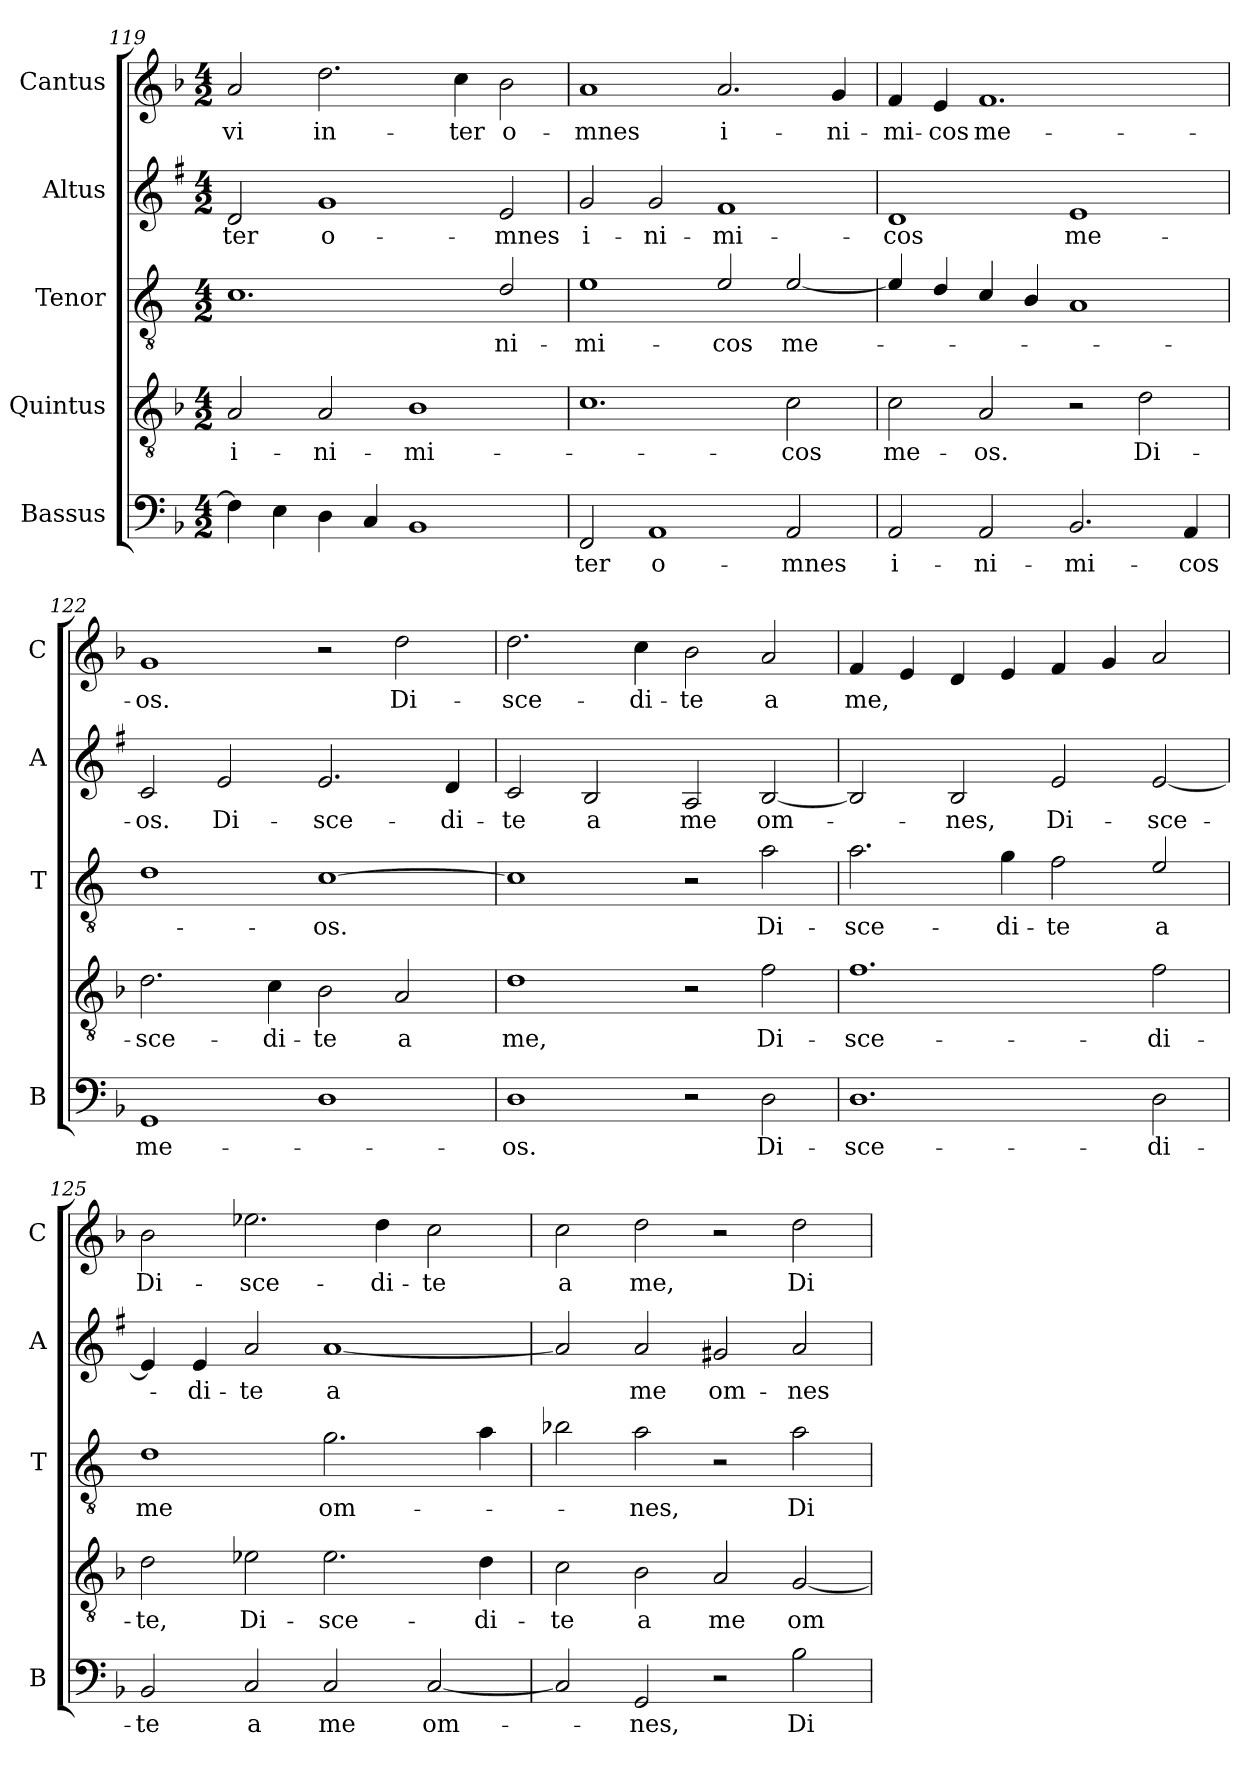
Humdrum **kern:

**kern	**text	**kern	**text	**kern	**text	**kern	**text	**kern	**text
*part5	*part5	*part4	*part4	*part3	*part3	*part2	*part2	*part1	*part1
*staff5	*staff5	*staff4	*staff4	*staff3	*staff3	*staff2	*staff2	*staff1	*staff1
*I"Bassus	*	*I"Quintus	*	*I"Tenor	*	*I"Altus	*	*I"Cantus	*
*I'B	*	*	*	*I'T	*	*I'A	*	*I'C	*
*clefF4	*	*clefGv2	*	*clefGv2	*	*clefG2	*	*clefG2	*
*	*	*	*	*ITrd4c7	*	*ITrd1c2	*	*	*
*k[b-]	*	*k[b-]	*	*k[b-]	*	*k[b-]	*	*k[b-]	*
*F:	*	*F:	*	*F:	*	*F:	*	*F:	*
*M4/2	*	*M4/2	*	*M4/2	*	*M4/2	*	*M4/2	*
=119	=119	=119	=119	=119	=119	=119	=119	=119	=119
!	!	!	!LO:LY:b	!	!	!	!LO:LY:b	!	!LO:LY:b
4F\]	.	2A/	i-	1.F	.	2c/	-ter	2a/	-vi
4E\	.	.	.	.	.	.	.	.	.
!	!	!	!LO:LY:b	!	!	!	!LO:LY:b	!	!LO:LY:b
4D\	.	2A/	-ni-	.	.	1f	o-	2.dd\	in-
4C/	.	.	.	.	.	.	.	.	.
!	!	!	!LO:LY:b	!	!	!	!	!	!
1BB-	.	1B-	-mi-	.	.	.	.	.	.
!	!	!	!	!	!	!	!	!	!LO:LY:b
.	.	.	.	.	.	.	.	4cc\	-ter
!	!	!	!	!	!LO:LY:b	!	!LO:LY:b	!	!LO:LY:b
.	.	.	.	2G/	-ni-	2d/	-mnes	2b-\	o-
!!LO:LB:g=z
=120	=120	=120	=120	=120	=120	=120	=120	=120	=120
!	!LO:LY:b	!	!	!	!LO:LY:b	!	!LO:LY:b	!	!LO:LY:b
2FF/	-ter	1.c	.	1A	-mi-	2f/	i-	1a	-mnes
!	!LO:LY:b	!	!	!	!	!	!LO:LY:b	!	!
1AA	o-	.	.	.	.	2f/	-ni-	.	.
!	!	!	!	!	!LO:LY:b	!	!LO:LY:b	!	!LO:LY:b
.	.	.	.	2A/	-cos	1e	-mi-	2.a/	i-
!	!LO:LY:b	!	!LO:LY:b	!	!LO:LY:b	!	!	!	!
2AA/	-mnes	2c\	-cos	[2A/	me-	.	.	.	.
!	!	!	!	!	!	!	!	!	!LO:LY:b
.	.	.	.	.	.	.	.	4g/	-ni-
=121	=121	=121	=121	=121	=121	=121	=121	=121	=121
!	!LO:LY:b	!	!LO:LY:b	!	!	!	!LO:LY:b	!	!LO:LY:b
2AA/	i-	2c\	me-	4A/]	.	1c	-cos	4f/	-mi-
!	!	!	!	!	!	!	!	!	!LO:LY:b
.	.	.	.	4G/	.	.	.	4e/	-cos
!	!LO:LY:b	!	!LO:LY:b	!	!	!	!	!	!LO:LY:b
2AA/	-ni-	2A/	-os.	4F/	.	.	.	1.f	me-
.	.	.	.	4E/	.	.	.	.	.
!	!LO:LY:b	!	!	!	!	!	!LO:LY:b	!	!
2.BB-/	-mi-	2r	.	1D	.	1d	me-	.	.
!	!	!	!LO:LY:b	!	!	!	!	!	!
.	.	2d\	Di-	.	.	.	.	.	.
!	!LO:LY:b	!	!	!	!	!	!	!	!
4AA/	-cos	.	.	.	.	.	.	.	.
=122	=122	=122	=122	=122	=122	=122	=122	=122	=122
!	!LO:LY:b	!	!LO:LY:b	!	!	!	!LO:LY:b	!	!LO:LY:b
1GG	me-	2.d\	-sce-	1G	.	2B-/	-os.	1g	-os.
!	!	!	!	!	!	!	!LO:LY:b	!	!
.	.	.	.	.	.	2d/	Di-	.	.
!	!	!	!LO:LY:b	!	!	!	!	!	!
.	.	4c\	-di-	.	.	.	.	.	.
!	!	!	!LO:LY:b	!	!LO:LY:b	!	!LO:LY:b	!	!
1D	.	2B-\	-te	[1F	-os.	2.d/	-sce-	2r	.
!	!	!	!LO:LY:b	!	!	!	!	!	!LO:LY:b
.	.	2A/	a	.	.	.	.	2dd\	Di-
!	!	!	!	!	!	!	!LO:LY:b	!	!
.	.	.	.	.	.	4c/	-di-	.	.
=123	=123	=123	=123	=123	=123	=123	=123	=123	=123
!	!LO:LY:b	!	!LO:LY:b	!	!	!	!LO:LY:b	!	!LO:LY:b
1D	-os.	1d	me,	1F]	.	2B-/	-te	2.dd\	-sce-
!	!	!	!	!	!	!	!LO:LY:b	!	!
.	.	.	.	.	.	2A/	a	.	.
!	!	!	!	!	!	!	!	!	!LO:LY:b
.	.	.	.	.	.	.	.	4cc\	-di-
!	!	!	!	!	!	!	!LO:LY:b	!	!LO:LY:b
2r	.	2r	.	2r	.	2G/	me	2b-\	-te
!	!LO:LY:b	!	!LO:LY:b	!	!LO:LY:b	!	!LO:LY:b	!	!LO:LY:b
2D\	Di-	2f\	Di-	2d\	Di-	[2A/	om-	2a/	a
=124	=124	=124	=124	=124	=124	=124	=124	=124	=124
!	!LO:LY:b	!	!LO:LY:b	!	!LO:LY:b	!	!	!	!LO:LY:b
1.D	-sce-	1.f	-sce-	2.d\	-sce-	2A/]	.	4f/	me,
.	.	.	.	.	.	.	.	4e/	.
!	!	!	!	!	!	!	!LO:LY:b	!	!
.	.	.	.	.	.	2A/	-nes,	4d/	.
!	!	!	!	!	!LO:LY:b	!	!	!	!
.	.	.	.	4c\	-di-	.	.	4e/	.
!	!	!	!	!	!LO:LY:b	!	!LO:LY:b	!	!
.	.	.	.	2B-\	-te	2d/	Di-	4f/	.
.	.	.	.	.	.	.	.	4g/	.
!	!LO:LY:b	!	!LO:LY:b	!	!LO:LY:b	!	!LO:LY:b	!	!
2D\	-di-	2f\	-di-	2A/	a	[2d/	-sce-	2a/	.
=125	=125	=125	=125	=125	=125	=125	=125	=125	=125
!	!LO:LY:b	!	!LO:LY:b	!	!LO:LY:b	!	!	!	!LO:LY:b
2BB-/	-te	2d\	-te,	1G	me	4d/]	.	2b-\	Di-
!	!	!	!	!	!	!	!LO:LY:b	!	!
.	.	.	.	.	.	4d/	-di-	.	.
!	!LO:LY:b	!	!LO:LY:b	!	!	!	!LO:LY:b	!	!LO:LY:b
2C/	a	2e-X\	Di-	.	.	2g/	-te	2.ee-X\	-sce-
!	!LO:LY:b	!	!LO:LY:b	!	!LO:LY:b	!	!LO:LY:b	!	!
2C/	me	2.e-\	-sce-	2.c\	om-	[1g	a	.	.
!	!	!	!	!	!	!	!	!	!LO:LY:b
.	.	.	.	.	.	.	.	4dd\	-di-
!	!LO:LY:b	!	!	!	!	!	!	!	!LO:LY:b
[2C/	om-	.	.	.	.	.	.	2cc\	-te
!	!	!	!LO:LY:b	!	!	!	!	!	!
.	.	4d\	-di-	4d\	.	.	.	.	.
!!LO:PB:g=z
=126	=126	=126	=126	=126	=126	=126	=126	=126	=126
!	!	!	!LO:LY:b	!	!	!	!	!	!LO:LY:b
2C/]	.	2c\	-te	2e-X\	.	2g/]	.	2cc\	a
!	!LO:LY:b	!	!LO:LY:b	!	!LO:LY:b	!	!LO:LY:b	!	!LO:LY:b
2GG/	-nes,	2B-\	a	2d\	-nes,	2g/	me	2dd\	me,
!	!	!	!LO:LY:b	!	!	!	!LO:LY:b	!	!
2r	.	2A/	me	2r	.	2f#X/	om-	2r	.
!	!LO:LY:b	!	!LO:LY:b	!	!LO:LY:b	!	!LO:LY:b	!	!LO:LY:b
2B-\	Di-	[2G/	om-	2d\	Di-	2g/	-nes	2dd\	Di-
=	=	=	=	=	=	=	=	=	=
*-	*-	*-	*-	*-	*-	*-	*-	*-	*-
